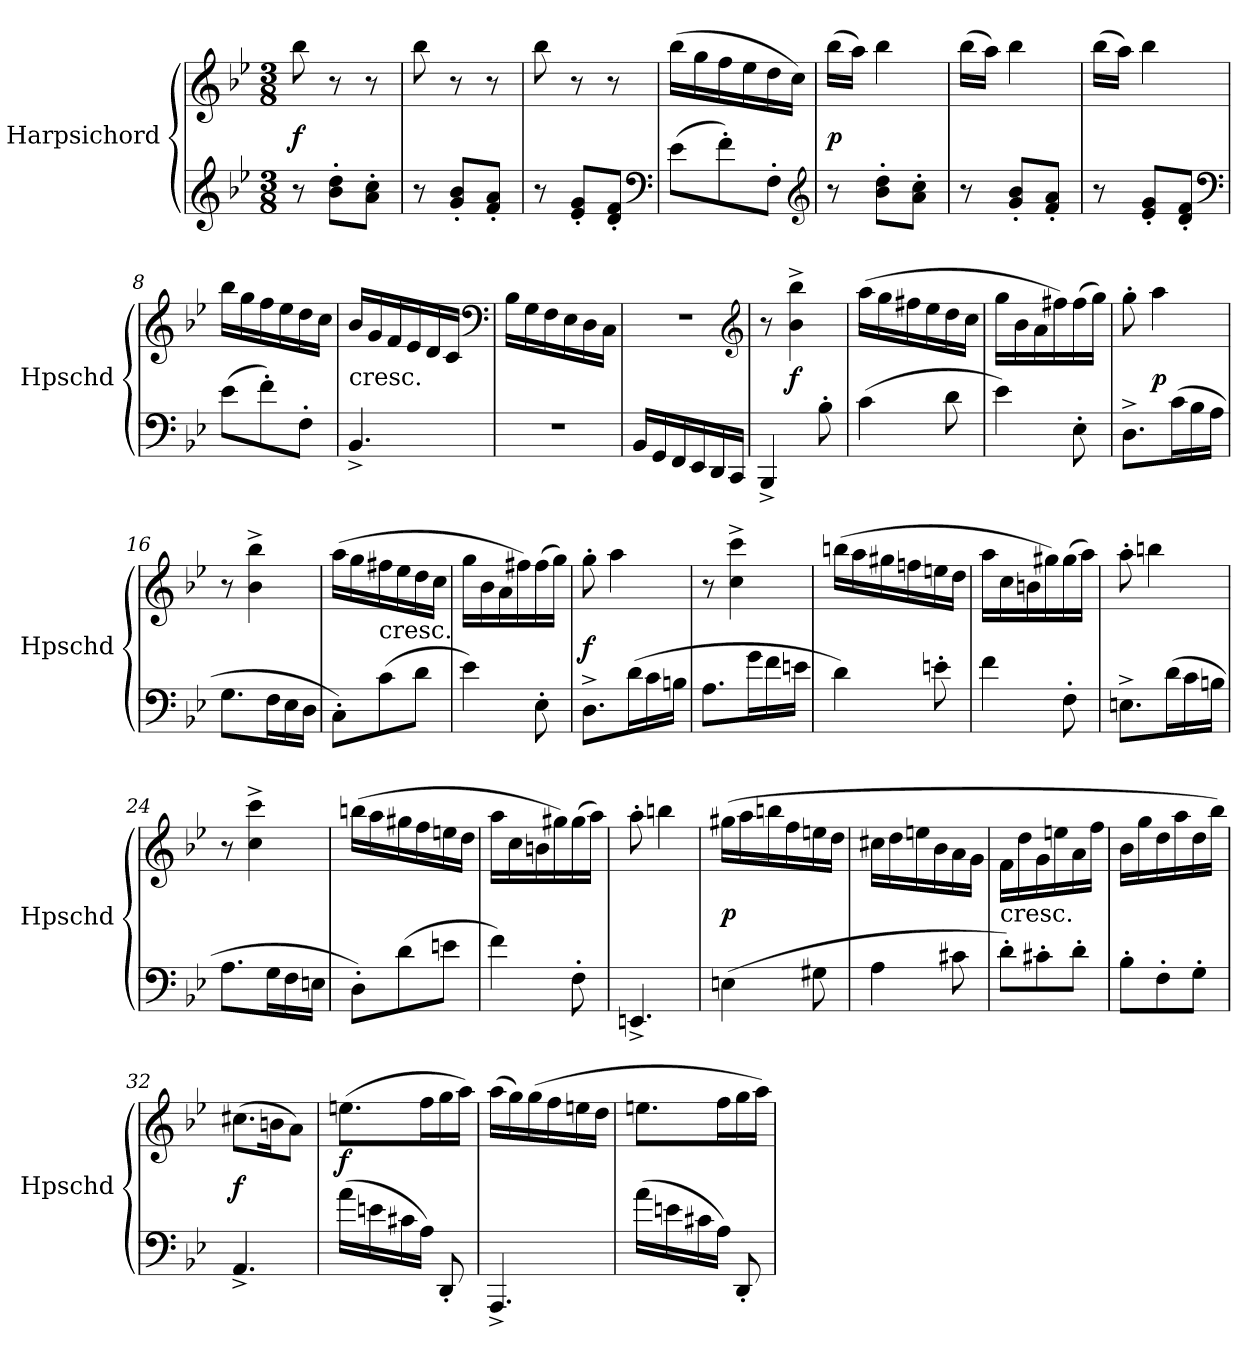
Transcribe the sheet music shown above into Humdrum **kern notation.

**kern	**kern	**dynam
*part1	*part1	*part1
*staff2	*staff1	*staff1/2
*I"Harpsichord	*	*
*I'Hpschd	*	*
*clefG2	*clefG2	*
*k[b-e-]	*k[b-e-]	*
*B-:	*B-:	*
*M3/8	*M3/8	*
*MM120	*MM120	*
=1	=1	=1
8r	8bb-\	f
8b-'\ 8dd'\L	8r	.
8a'\ 8cc'\J	8r	.
=2	=2	=2
8r	8bb-\	.
8g'/ 8b-'/L	8r	.
8f'/ 8a'/J	8r	.
=3	=3	=3
8r	8bb-\	.
8e-'/ 8g'/L	8r	.
8d'/ 8f'/J	8r	.
*clefF4	*	*
=4	=4	=4
(8e-\L	(16bb-\LL	.
.	16gg\	.
8f'\)	16ff\	.
.	16ee-\	.
8F'\J	16dd\	.
.	16cc\JJ)	.
*clefG2	*	*
=5	=5	=5
8r	(16bb-\LL	p
.	16aa\JJ)	.
8b-'\ 8dd'\L	4bb-\	.
8a'\ 8cc'\J	.	.
=6	=6	=6
8r	(16bb-\LL	.
.	16aa\JJ)	.
8g'/ 8b-'/L	4bb-\	.
8f'/ 8a'/J	.	.
=7	=7	=7
8r	(16bb-\LL	.
.	16aa\JJ)	.
8e-'/ 8g'/L	4bb-\	.
8d'/ 8f'/J	.	.
*clefF4	*	*
=8	=8	=8
(8e-\L	16bb-\LL	.
.	16gg\	.
8f'\)	16ff\	.
.	16ee-\	.
8F'\J	16dd\	.
.	16cc\JJ	.
=9	=9	=9
!	!LO:TX:c:t=cresc.	!
4.BB-^/	16b-/LL	.
.	16g/	.
.	16f/	.
.	16e-/	.
.	16d/	.
.	16c/JJ	.
*	*clefF4	*
=10	=10	=10
4.r	16B-\LL	.
.	16G\	.
.	16F\	.
.	16E-\	.
.	16D\	.
.	16C\JJ	.
=11	=11	=11
16BB-/LL	4.r	.
16GG/	.	.
16FF/	.	.
16EE-/	.	.
16DD/	.	.
16CC/JJ	.	.
*	*clefG2	*
=12	=12	=12
4BBB-^/	8r	.
.	4b-^\ 4bb-^\	f
8B-'\	.	.
=13	=13	=13
(4c\	(16aa\LL	.
.	16gg\	.
.	16ff#X\	.
.	16ee-\	.
8d\	16dd\	.
.	16cc\JJ	.
=14	=14	=14
4e-\)	16gg\LL	.
.	16b-\	.
.	16a\	.
.	16ff#X\)	.
8E-'\	(16ff#\	.
.	16gg\JJ)	.
=15	=15	=15
8.D^\L	8gg'\	.
.	4aa\	p
(16c\L	.	.
16B-\	.	.
16A\JJ	.	.
=16	=16	=16
8.G\L	8r	.
.	4b-^\ 4bb-^\	.
16F\L	.	.
16E-\	.	.
16D\JJ	.	.
=17	=17	=17
8C'\L)	(16aa\LL	.
.	16gg\	.
!	!LO:TX:c:t=cresc.	!
(8c\	16ff#X\	.
.	16ee-\	.
8d\J	16dd\	.
.	16cc\JJ	.
=18	=18	=18
4e-\)	16gg\LL	.
.	16b-\	.
.	16a\	.
.	16ff#X\)	.
8E-'\	(16ff#\	.
.	16gg\JJ)	.
=19	=19	=19
8.D^\L	8gg'\	f
.	4aa\	.
(16d\L	.	.
16c\	.	.
16Bn\JJ	.	.
=20	=20	=20
8.A\L	8r	.
.	4cc^\ 4ccc^\	.
16g\L	.	.
16f\	.	.
16en\JJ	.	.
=21	=21	=21
4d\)	(16bbn\LL	.
.	16aa\	.
.	16gg#X\	.
.	16ffn\	.
8en'\	16een\	.
.	16dd\JJ	.
=22	=22	=22
4f\	16aa\LL	.
.	16cc\	.
.	16bn\	.
.	16gg#X\)	.
8F'\	(16gg#\	.
.	16aa\JJ)	.
=23	=23	=23
8.En^\L	8aa'\	.
.	4bbn\	.
(16d\L	.	.
16c\	.	.
16Bn\JJ	.	.
=24	=24	=24
8.A\L	8r	.
.	4cc^\ 4ccc^\	.
16G\L	.	.
16F\	.	.
16En\JJ	.	.
=25	=25	=25
8D'\L)	(16bbn\LL	.
.	16aa\	.
(8d\	16gg#X\	.
.	16ff\	.
8en\J	16een\	.
.	16dd\JJ	.
=26	=26	=26
4f\)	16aa\LL	.
.	16cc\	.
.	16bn\	.
.	16gg#X\)	.
8F'\	(16gg#\	.
.	16aa\JJ)	.
=27	=27	=27
4.EEn^/	8aa'\	.
.	4bbn\	.
=28	=28	=28
(4En\	(16gg#X\LL	p
.	16aa\	.
.	16bbn\	.
.	16ff\	.
8G#X\	16een\	.
.	16dd\JJ	.
=29	=29	=29
4A\	16cc#X\LL	.
.	16dd\	.
.	16een\	.
.	16b-\	.
8c#X\	16a\	.
.	16g\JJ	.
=30	=30	=30
!	!LO:TX:c:t=cresc.	!
8d'\L)	16f\LL	.
.	16dd\	.
8c#X'\	16g\	.
.	16een\	.
8d'\J	16a\	.
.	16ff\JJ	.
=31	=31	=31
8B-'\L	16b-\LL	.
.	16gg\	.
8F'\	16dd\	.
.	16aa\	.
8G'\J	16dd\	.
.	16bb-\JJ)	.
=32	=32	=32
4.AA^/	(8.cc#X\L	f
.	16bn\K	.
.	8a\J)	.
=33	=33	=33
(16a\LL	(8.een\L	f
16en\	.	.
16c#X\	.	.
16A\JJ)	16ff\L	.
8DD'/	16gg\	.
.	16aa\JJ)	.
=34	=34	=34
4.AAA^/	(16aa\LL	.
.	16gg\)	.
.	(16gg\	.
.	16ff\	.
.	16een\	.
.	16dd\JJ	.
=35	=35	=35
(16a\LL	8.een\L	.
16en\	.	.
16c#X\	.	.
16A\JJ)	16ff\L	.
8DD'/	16gg\	.
.	16aa\JJ)	.
=	=	=
*-	*-	*-
